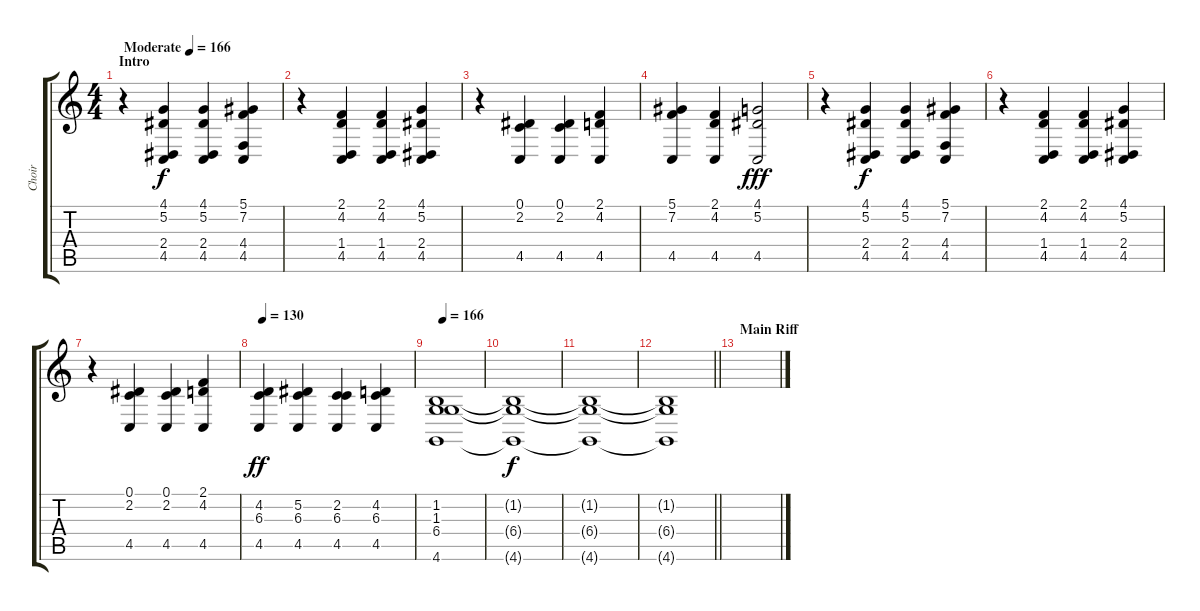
\track ("Choir" "Choir") {instrument choiraahs}
\staff {score tabs}
\tuning (Eb4 Bb3 Gb3 Db3 Ab2 Eb2) {hide}
\ts (4 4)
\section ("" "Intro")
\tempo (166 "Moderate")
\clef g2
\ks c
r.4{dy f instrument choiraahs} (4.1 5.2 2.4 4.5).4 (4.1 5.2 2.4 4.5).4 (5.1 7.2 4.4 4.5).4 |
r.4 (2.1 4.2 1.4 4.5).4 (2.1 4.2 1.4 4.5).4 (4.1 5.2 2.4 4.5).4 |
r.4 (0.1 2.2 4.5).4 (0.1 2.2 4.5).4 (2.1 4.2 4.5).4 |
(5.1 7.2 4.5).4 (2.1 4.2 4.5).4 (4.1 5.2 4.5).2{dy fff} |
r.4 (4.1 5.2 2.4 4.5).4{dy f} (4.1 5.2 2.4 4.5).4 (5.1 7.2 4.4 4.5).4 |
r.4 (2.1 4.2 1.4 4.5).4 (2.1 4.2 1.4 4.5).4 (4.1 5.2 2.4 4.5).4 |
r.4 (0.1 2.2 4.5).4 (0.1 2.2 4.5).4 (2.1 4.2 4.5).4 |
\tempo 130
(4.2 6.3 4.5).4{dy ff} (5.2 6.3 4.5).4 (2.2 6.3 4.5).4 (4.2 6.3 4.5).4 |
\tempo 166
(1.2 1.3 6.4 4.6).1 |
(1.2{t} 6.4{t} 4.6{t}).1{dy f} |
(1.2{t} 6.4{t} 4.6{t}).1 |
\barLineRight lightlight
(1.2{t} 6.4{t} 4.6{t}).1 |
\section ("" "Main Riff")
